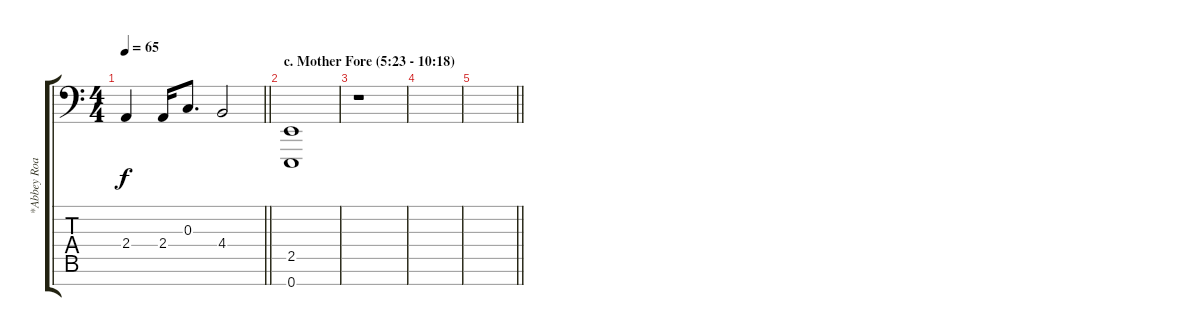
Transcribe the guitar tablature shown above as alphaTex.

\track ("*Abbey Road Orchestra* Brass III" "*Abbey Roa") {instrument trombone}
\staff {score tabs}
\tuning (A3 E3 C3 G2 D2 A1 E1) {hide}
\ts (4 4)
\tempo 65
\clef f4
\barLineRight lightlight
\ks c
2.4.4{dy f} 2.4.16 0.3.8{d} 4.4.2 |
\section ("" "c. Mother Fore (5:23 - 10:18)")
(2.5 0.7).1{volume 0} |
r.1 |
|
\barLineRight lightlight
